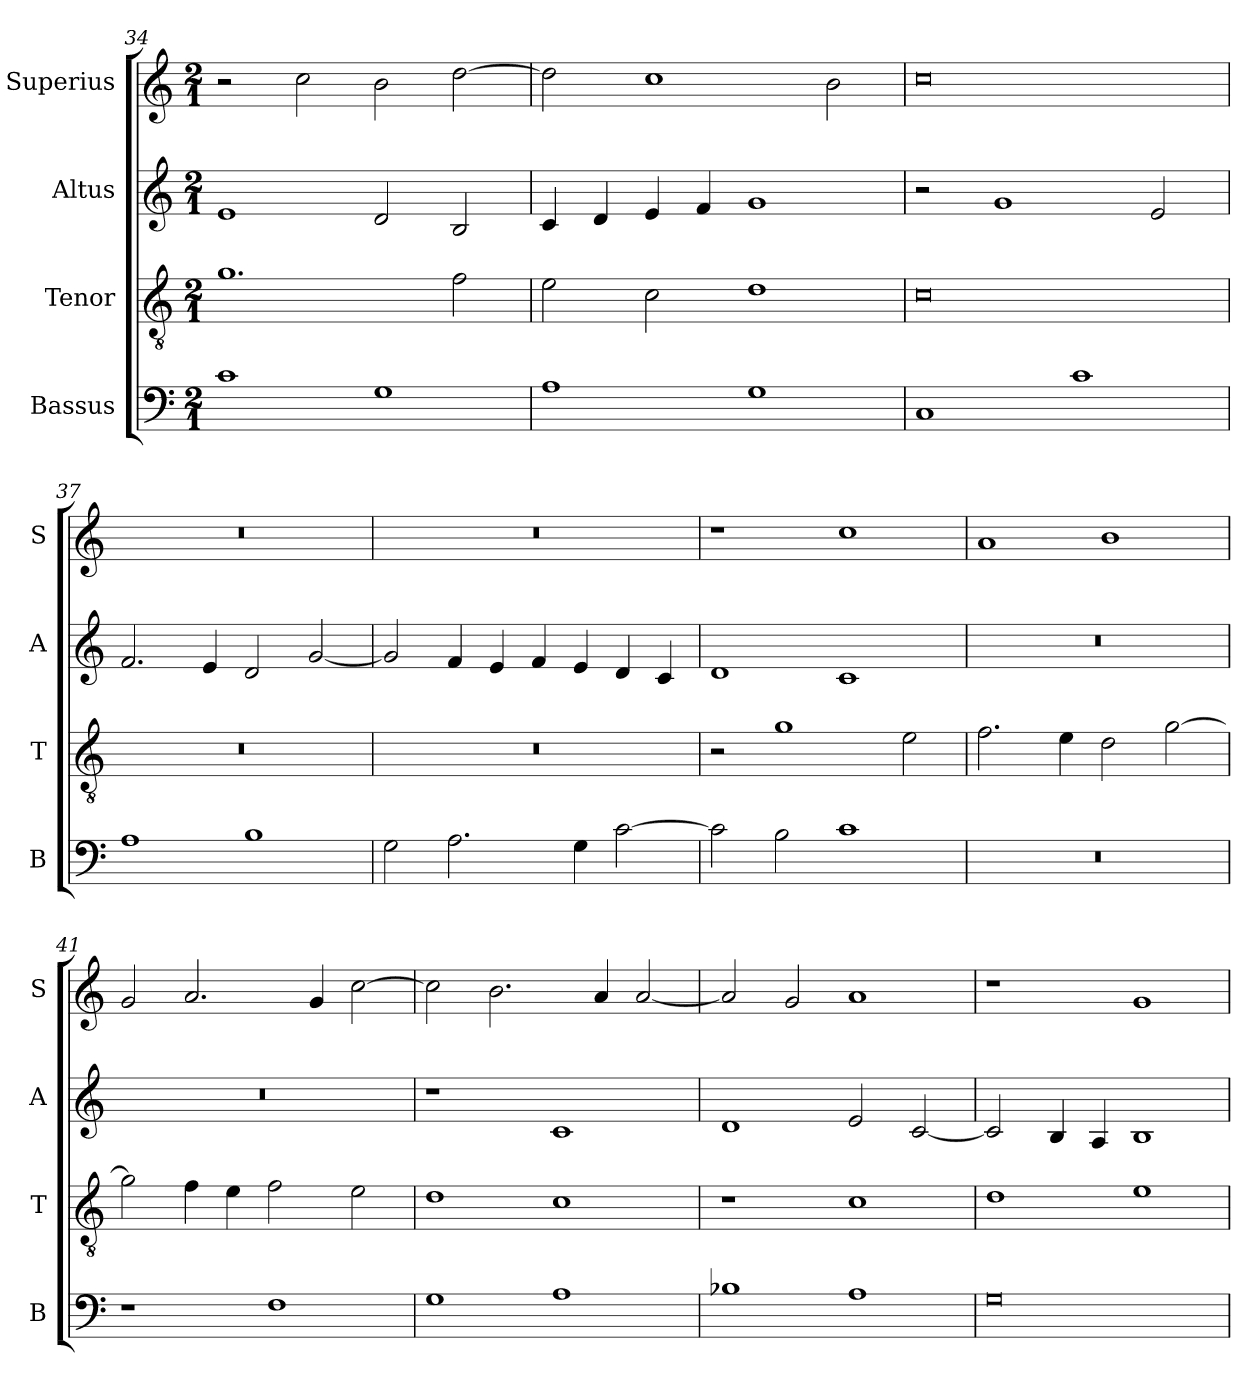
**kern	**kern	**kern	**kern
*part4	*part3	*part2	*part1
*staff4	*staff3	*staff2	*staff1
*I"Bassus	*I"Tenor	*I"Altus	*I"Superius
*I'B	*I'T	*I'A	*I'S
*clefF4	*clefGv2	*clefG2	*clefG2
*k[]	*k[]	*k[]	*k[]
*C:	*C:	*C:	*C:
*M2/1	*M2/1	*M2/1	*M2/1
=34	=34	=34	=34
1c	1.g	1e	2r
.	.	.	2cc
1G	.	2d	2b
.	2f	2B	[2dd
=35	=35	=35	=35
1A	2e	4c	2dd]
.	.	4d	.
.	2c	4e	1cc
.	.	4f	.
1G	1d	1g	.
.	.	.	2b
=36	=36	=36	=36
1C	0c	2r	0cc
.	.	1g	.
1c	.	.	.
.	.	2e	.
=37	=37	=37	=37
1A	0r	2.f	0r
.	.	4e	.
1B	.	2d	.
.	.	[2g	.
=38	=38	=38	=38
2G	0r	2g]	0r
2.A	.	4f	.
.	.	4e	.
.	.	4f	.
4G	.	4e	.
[2c	.	4d	.
.	.	4c	.
=39	=39	=39	=39
2c]	2r	1d	1r
2B	1g	.	.
1c	.	1c	1cc
.	2e	.	.
=40	=40	=40	=40
0r	2.f	0r	1a
.	4e	.	.
.	2d	.	1b
.	[2g	.	.
=41	=41	=41	=41
1r	2g]	0r	2g
.	4f	.	2.a
.	4e	.	.
1F	2f	.	.
.	.	.	4g
.	2e	.	[2cc
=42	=42	=42	=42
1G	1d	1r	2cc]
.	.	.	2.b
1A	1c	1c	.
.	.	.	4a
.	.	.	[2a
=43	=43	=43	=43
1B-X	1r	1d	2a]
.	.	.	2g
1A	1c	2e	1a
.	.	[2c	.
=44	=44	=44	=44
0G	1d	2c]	1r
.	.	4B	.
.	.	4A	.
.	1e	1B	1g
=	=	=	=
*-	*-	*-	*-
